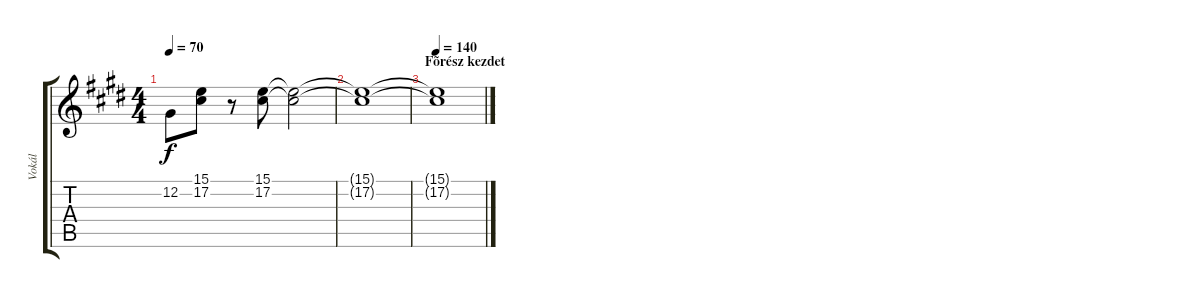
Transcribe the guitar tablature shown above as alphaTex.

\track ("Vokál" "Vokál") {instrument englishhorn}
\staff {score tabs}
\tuning (Db4 Ab3 E3 B2 Gb2 Db2) {hide}
\ts (4 4)
\tempo 70
\clef g2
\ks c#minor
12.2.8{dy f} (15.1 17.2).8 r.8 (15.1 17.2).8 (15.1{t} 17.2{t}).2 |
(15.1{t} 17.2{t}).1 |
\section ("" "Fõrész kezdet")
\tempo 140
(15.1{t} 17.2{t}).1{volume 16 instrument violin}
